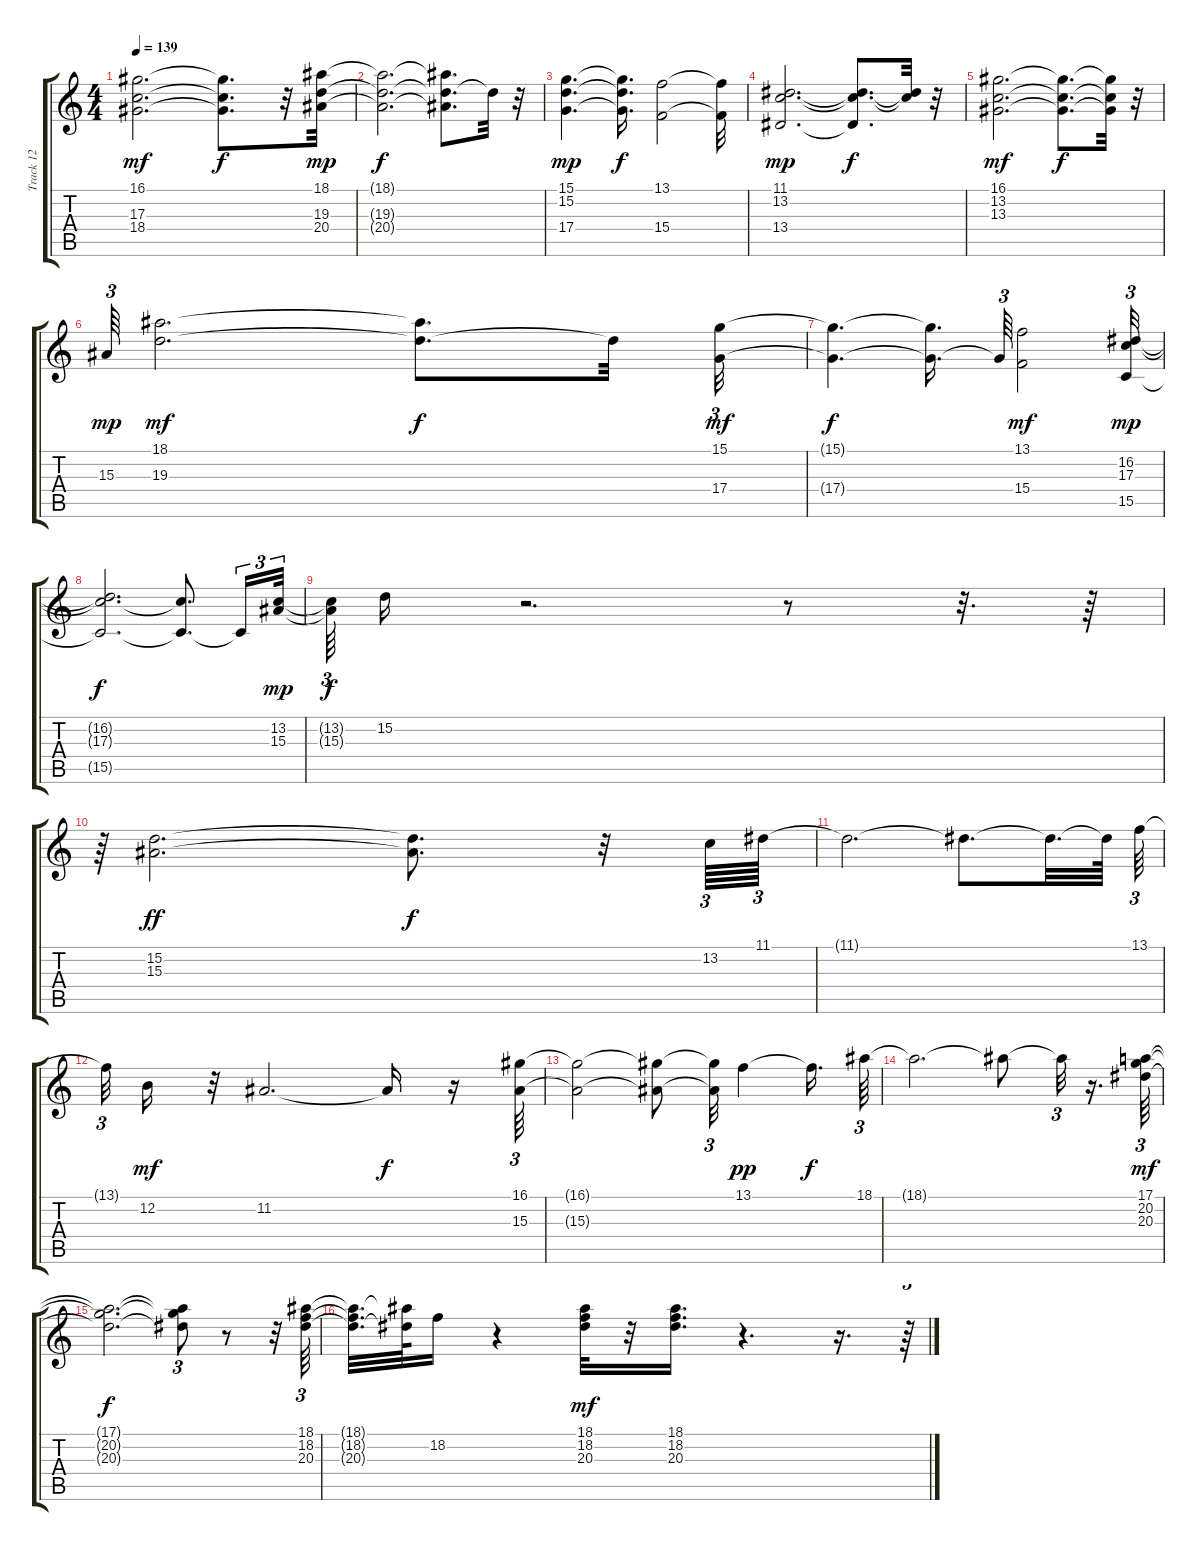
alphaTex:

\track ("Track 12" "Track 12") {instrument stringensemble1}
\staff {score tabs}
\tuning (E4 B3 G3 D3 A2 E2) {hide}
\ts (4 4)
\tempo 139
\clef g2
\ks c
(16.1 17.3 18.4).2{d dy mf volume 16 instrument stringensemble1} (16.1{t} 17.3{t} 18.4{t}).8{d dy f} r.32 (18.1 19.3 20.4).32{dy mp} |
(18.1{t} 19.3{t} 20.4{t}).2{d dy f} (18.1{t} 19.3{t} 20.4{t}).8{d} 19.3{t}.32 r.32 |
(15.1 15.2 17.4).4{d dy mp} (15.1{t} 15.2{t} 17.4{t}).16{d dy f} (13.1 15.4).2 (13.1{t} 15.4{t}).32 |
(11.1 13.2 13.4).2{d dy mp} (11.1{t} 13.2{t} 13.4{t}).8{d dy f} (11.1{t} 13.2{t}).32 r.32 |
(16.1 13.2 13.3).2{d dy mf} (16.1{t} 13.2{t} 13.3{t}).8{d dy f} (16.1{t} 13.2{t} 13.3{t}).32 r.32 |
15.3.64{tu (3 2) dy mp} (18.1 19.3).2{d dy mf} (18.1{t} 19.3{t}).8{d dy f} 19.3{t}.32 (15.1 17.4).32{tu (3 2) dy mf} |
(15.1{t} 17.4{t}).4{d dy f} (15.1{t} 17.4{t}).16{d} 17.4{t}.64{tu (3 2)} (13.1 15.4).2{dy mf} (16.2 17.3 15.5).32{tu (3 2) dy mp} |
(16.2{t} 17.3{t} 15.5{t}).2{d dy f} (17.3{t} 15.5{t}).8{d} 15.5{t}.16{tu (3 2)} (13.2 15.3).32{tu (3 2) dy mp} |
(13.2{t} 15.3{t}).64{tu (3 2) dy f} 15.2.16 r.2{d} r.8 r.32{d} r.64 |
r.64{tu (3 2)} (15.2 15.3).2{d dy ff} (15.2{t} 15.3{t}).8{d dy f} r.32 13.2.64{tu (3 2)} 11.1.64{tu (3 2)} |
11.1{t}.2{d} 11.1{t}.8{d} 11.1{t}.32{d} 11.1{t}.64 13.1.64{tu (3 2)} |
13.1{t}.32{tu (3 2)} 12.2.16{dy mf} r.32 11.2.2{d} 11.2{t}.16{dy f} r.16 (16.1 15.3).64{tu (3 2)} |
(16.1{t} 15.3{t}).2 (16.1{t} 15.3{t}).8 (16.1{t} 15.3{t}).32{tu (3 2)} 13.1.4{dy pp} 13.1{t}.16{d dy f} 18.1.64{tu (3 2)} |
18.1{t}.2{d} 18.1{t}.8 18.1{t}.32{tu (3 2)} r.16{d} (17.1 20.2 20.3).64{tu (3 2) dy mf} |
(17.1{t} 20.2{t} 20.3{t}).2{d dy f} (17.1{t} 20.2{t} 20.3{t}).8{tu (3 2)} r.8 r.32 (18.1 18.2 20.3).64{tu (3 2)} |
(18.1{t} 18.2{t} 20.3{t}).32{d} (18.1{t} 20.3{t}).64 18.2.16 r.4 (18.1 18.2 20.3).32{dy mf} r.32 (18.1 18.2 20.3).16{d} r.4{d} r.16{d} r.64{tu (3 2)}
